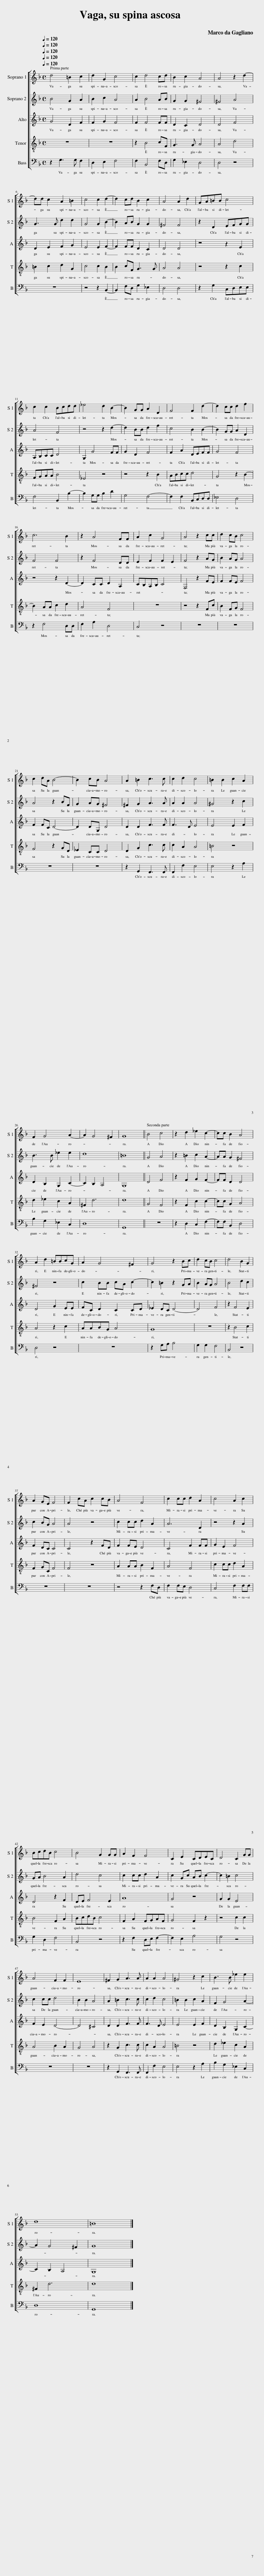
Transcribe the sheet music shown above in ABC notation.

X:1
%%score [ 1 2 3 4 5 ]
L:1/8
Q:1/4=120
M:4/4
I:linebreak $
K:F
V:1 treble
V:2 treble
V:3 treble
V:4 treble-8
V:5 bass
V:1
 d4 =B2 c2 | d2 G2 c4 | c2 d4 cd | B2 c2 A4 | A4 z2 d2- |$ %5
 dd c2 A2 =B2 | c4 c2 d2- | d2 cd B2 c2 | A4 A2 d2 | GA=BB c4 |$ %10
 c2 c2 Bcdd | _e4 d2 B2- | B2 GG A2 D2 | F4 F2 d2- | d2 cc d2 f2 |$ %15
 c6 B2 | z2 A4 FF | A2 c2 G4 | A4 z2 cc | d2 cB c4 |$ %20
 c2 dA B4- | B2 cB A4 | A2 =B2 c3 c | c2 d2 c4 | =B2 B2 c2 A2 |$ %25
 F2 G4 A2- | A2 G4 ^F2 | G8 || B4 c4 | z2 d2 _e2 c2- | %30
 cc B2 A4 |$ A2 d2 =BBcG | A2 G4 ^F2 | G4 z2 Bc | d2 cB c4 | %35
 d4 B2 G2 |$ A2 GE F4 | F2 cA c2 cB | A4 F4 | c2 cc d2 A2 | %40
 c4 A2 c2 |$ BcdB c4 | B4 G2 GG | A2 F2 F4 | C2 E2 CDEC | %45
 D4 C2 GG |$ A4 F2 F2 | E8 | ^F2 G2 A3 A | A2 A2 A4 | %50
 ^G4 z2 c2 | B3 B _e2 e2 |$ d8 | =B8 |] %54
V:2
 B4 G2 A2 | B2 c2 A4 | A2 B4 AB | G2 G2 ^F4 | ^F4 A4 |$ %5
 G3 G d2 d2 | G4 G2 B2- | B2 AB G2 G2 | ^F4 F4 | z2 D2 EFGG |$ %10
 A4 F4 | z4 z2 d2- | d2 BB d2 f2 | c4 B2 B2- | B2 GG A2 D2 |$ %15
 F4 F4 | z2 F4 DD | E2 F2 F2 E2 | F4 z2 AG | B2 AG A4 |$ %20
 A4 z2 BF | G2 AG ^F4 | ^F2 G2 A3 A | A2 A2 A4 | ^G4 z2 c2 |$ %25
 B3 B _e2 e2 | d8 | =B8 || G4 A4 | z2 =B2 c2 A2- | %30
 AA G2 ^F4 |$ ^F4 z4 | c2 BB cA c2- | c2 =B2 z2 GA | B2 AG A4 | %35
 B4 d2 c2 |$ c2 BG A4 | A4 z4 | c2 cc d2 A2 | A6 D2 | %40
 z4 z2 A2 |$ GA B4 A2 | d4 c4 | c2 cc d2 A2 | c2 Gc AB c2- | %45
 c2 =B2 c4 |$ c2 cc d4 | B2 B2 A4 | A2 =B2 c3 c | c2 d2 c4 | %50
 =B2 B2 c2 A2 | F2 G4 A2- |$ A2 G4 ^F2 | G8 |] %54
V:3
 G4 D2 F2 | F2 G2 F4 | F2 F4 FF | D2 C2 D4 | D4 F4 |$ %5
 D2 E2 F2 G2 | E4 E2 F2- | F2 FF D2 C2 | D4 D4 | z4 z2 E2 |$ %10
 A,B,CC D4 | G,2 G4 FF | G2 D2 F4 | F2 A2 DEFF | G4 F4 |$ %15
 z4 z2 D2- | D2 CC D2 A,2 | CB,A,B, C4 | F,4 z2 FE | F2 FE F4 |$ %20
 F2 FC D4- | D2 DG, D4 | D2 D2 F3 F | F3 D E4 | E4 E2 F2 |$ %25
 D2 B,2 G,2 C2- | C2 B,2 A,4 | G,8 || D4 F4 | z2 F2 G2 F2- | %30
 FF D2 D4 |$ D4 G2 EE | FC D2 C2 CD | _E2 DC D4- | D4 F4 | %35
 z2 F4 E2 |$ F2 DC C4 | C4 z2 FD | F2 FE D4 | C4 F2 FF | %40
 G2 E2 F4 |$ D4 z2 F2 | DE F4 E2 | A8 | G4 z4 | %45
 G2 G2 E4 |$ F2 E2 D4- | D4 ^C4 | D2 D2 F3 F | F3 D E4 | %50
 E4 E2 F2 | D2 B,2 G,2 C2- |$ C2 B,2 A,4 | G,8 |] %54
V:4
 z8 | z8 | z2 B4 cF | G3 G A4 | A4 d4 |$ %5
 =B2 c2 d2 G2 | c4 c2 B2 | B2 cF G3 G | A4 A4 | z4 z2 c2 |$ %10
 FGAA B4 | _E4 z4 | z4 z2 B2 | ABcc d4 | G4 z2 B2- |$ %15
 B2 AA c2 d2 | A4 F4 | z8 | z4 z2 Fc | B2 FG F4 |$ %20
 F4 z2 GD | _E2 CC D4 | D2 G2 c3 c | c2 A2 A4 | =B4 z4 |$ %25
 d2 _e2 c2 A2 | ^F2 d6 | d8 || G4 F4 | z2 F2 c2 c2- | %30
 cc G2 A4 |$ A4 z2 c2 | AABG A4 | G8 | z8 | %35
 z2 B4 c2 |$ F2 GC F4 | F4 z4 | A2 AA B2 F2 | A4 F4 | %40
 c2 cc d2 A2 |$ B4 F2 A2 | BcdB c4 | F2 A2 FGAF | G4 F2 z2 | %45
 z4 c2 c2 |$ A4 B2 A2 | G4 A4 | z2 G2 c3 c | c2 A2 A4 | %50
 =B4 z4 | d2 _e2 c2 A2 |$ ^F2 d6 | d8 |] %54
V:5
 z2 G,3 G, F,2 | D,2 E,2 F,4 | F,2 B,,4 F,D, | G,2 _E,2 D,4 | D,4 z4 |$ %5
 z8 | z4 z2 B,,2- | B,,2 F,D, G,2 _E,2 | D,4 D,4 | z2 G,2 C,D,E,E, |$ %10
 F,4 B,,2 B,2- | B,2 G,G, B,2 D2 | G,4 F,4- | F,2 F,2 B,,C,D,D, | _E,4 D,4 |$ %15
 z2 F,4 D,D, | F,2 A,2 D,4 | C,4 z4 | z8 | z8 |$ %20
 z8 | z8 | z2 G,,2 F,,3 F,, | F,,2 F,2 E,4 | E,4 z2 A,2 |$ %25
 B,2 G,2 _E,2 C,2 | D,8 | G,,8 || z8 | z2 D,2 C,2 F,2- | %30
 F,F, B,,2 D,4 |$ D,4 z4 | z8 | z2 G,A, B,4 | G,2 G,2 F,4 | %35
 B,,4 z4 |$ z8 | z8 | z4 z2 F,D, | F,2 F,E, D,4 | %40
 C,4 F,2 F,F, |$ G,2 D,2 F,4 | B,,4 z4 | z2 F,2 D,E, F,2- | F,2 E,2 A,4 | %45
 G,4 z4 |$ z8 | z8 | z2 G,,2 F,,3 F,, | F,,2 F,2 E,4 | %50
 E,4 z2 A,2 | B,2 G,2 _E,2 C,2 |$ D,8 | G,,8 |] %54
